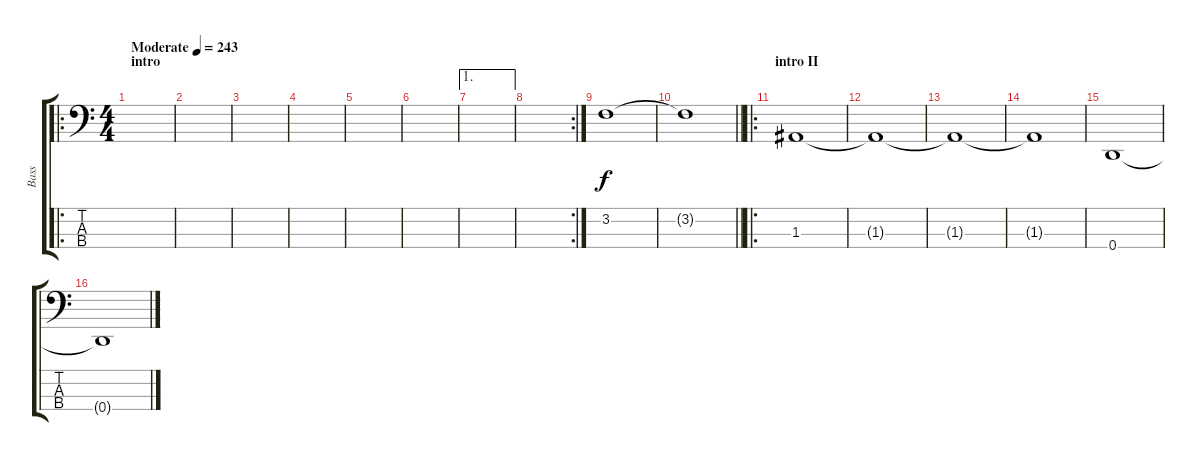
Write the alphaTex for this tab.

\track ("Bass" "Bass") {instrument electricbasspick}
\staff {score tabs}
\tuning (G2 D2 A1 D1) {hide}
\ro
\ts (4 4)
\section ("" "intro")
\tempo (243 "Moderate")
\clef f4
\ks c
|
|
|
|
|
|
\ae 1
|
\rc 2
|
3.2.1{volume 16} |
\barLineRight lightlight
3.2{t}.1 |
\ro
\section ("" "intro II")
1.3.1 |
1.3{t}.1 |
1.3{t}.1 |
1.3{t}.1 |
0.4.1 |
0.4{t}.1
